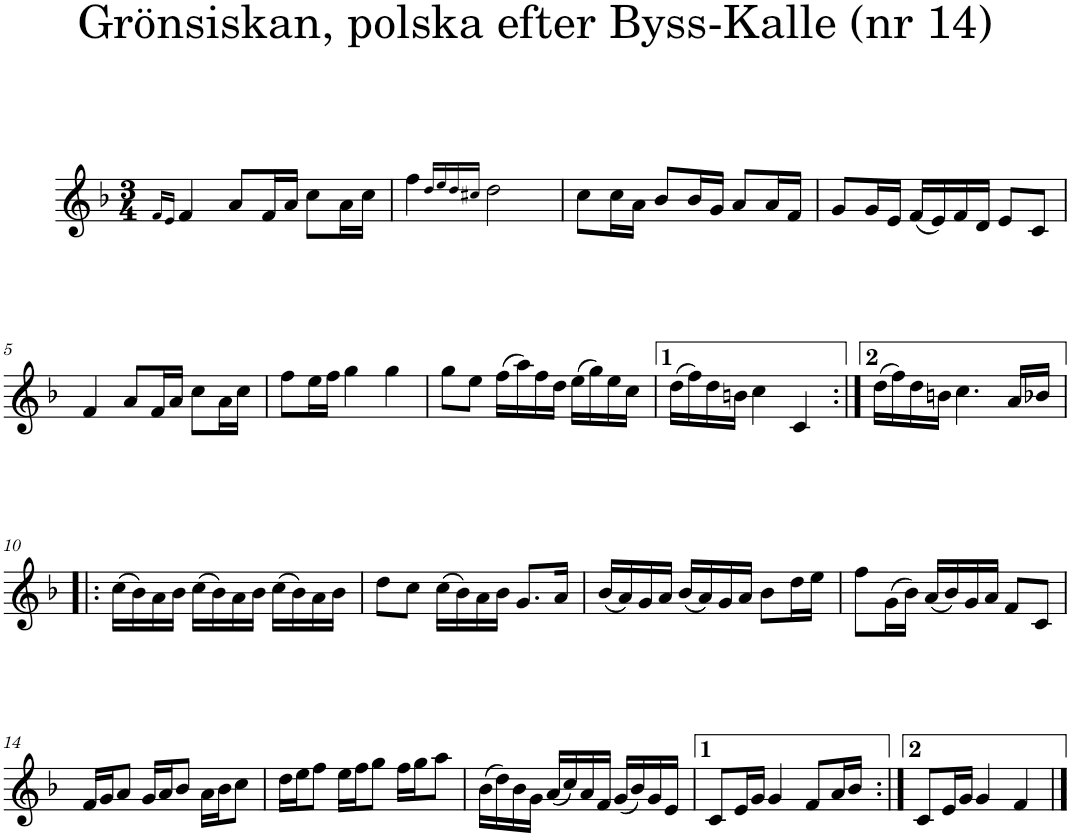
**kern
*part1
*staff1
*I"Piano
*I'Pno
*clefG2
*k[b-]
*F:
*M3/4
=1
16qf/LL
16qe/JJ
4f/
8a/L
16f/L
16a/JJ
8cc\L
16a\L
16cc\JJ
=2
4ff\
16qdd/LL
16qee/
16qdd/
16qcc#X/JJ
2dd\
=3
8cc\L
16cc\L
16a\JJ
8b-/L
16b-/L
16g/JJ
8a/L
16a/L
16f/JJ
=4
8g/L
16g/L
16e/JJ
(16f/LL
16e/)
16f/
16d/JJ
8e/L
8c/J
!!LO:LB:g=z
=5
4f/
8a/L
16f/L
16a/JJ
8cc\L
16a\L
16cc\JJ
=6
8ff\L
16ee\L
16ff\JJ
4gg\
4gg\
=7
8gg\L
8ee\J
(16ff\LL
16aa\)
16ff\
16dd\JJ
(16ee\LL
16gg\)
16ee\
16cc\JJ
=8
(16dd\LL
16ff\)
16dd\
16bn\JJ
4cc\
4c/
=9:|!
(16dd\LL
16ff\)
16dd\
16bn\JJ
4.cc\
16a/LL
16b-X/JJ
!!LO:LB:g=z
=10!|:
(16cc\LL
16b-\)
16a\
16b-\JJ
(16cc\LL
16b-\)
16a\
16b-\JJ
(16cc\LL
16b-\)
16a\
16b-\JJ
=11
8dd\L
8cc\J
(16cc\LL
16b-\)
16a\
16b-\JJ
8.g/L
16a/Jk
=12
(16b-/LL
16a/)
16g/
16a/JJ
(16b-/LL
16a/)
16g/
16a/JJ
8b-\L
16dd\L
16ee\JJ
=13
8ff\L
(16g\L
16b-\JJ)
(16a/LL
16b-/)
16g/
16a/JJ
8f/L
8c/J
!!LO:LB:g=z
=14
16f/LL
16g/J
8a/J
16g/LL
16a/J
8b-/J
16a\LL
16b-\J
8cc\J
=15
16dd\LL
16ee\J
8ff\J
16ee\LL
16ff\J
8gg\J
16ff\LL
16gg\J
8aa\J
=16
(16b-\LL
16dd\)
16b-\
16g\JJ
(16a/LL
16cc/)
16a/
16f/JJ
(16g/LL
16b-/)
16g/
16e/JJ
=17
8c/L
16e/L
16g/JJ
4g/
8f/L
16a/L
16b-/JJ
=18:|!
8c/L
16e/L
16g/JJ
4g/
4f/
==
*-
